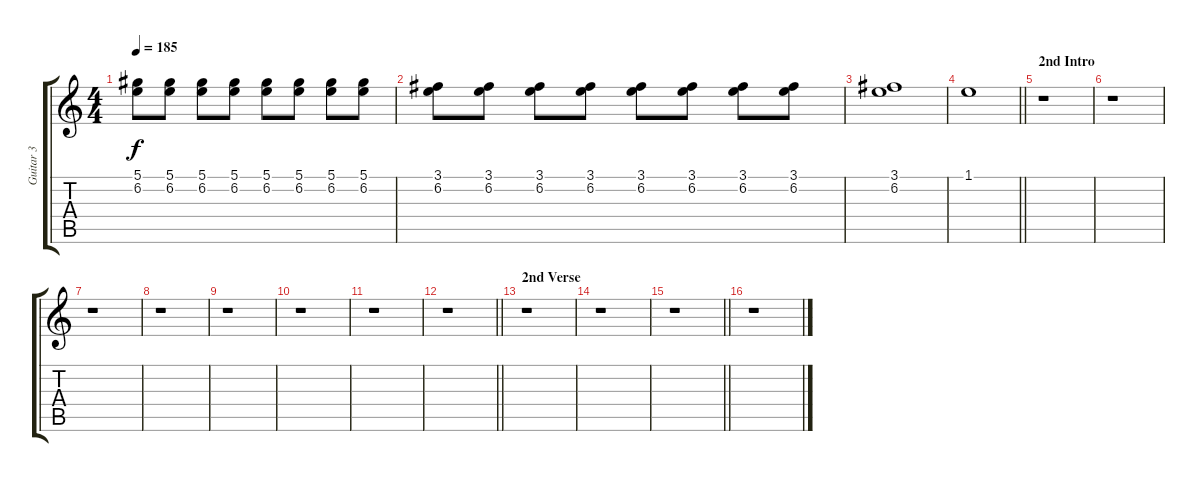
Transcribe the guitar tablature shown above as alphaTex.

\track ("Guitar 3" "Guitar 3") {instrument distortionguitar}
\staff {score tabs}
\tuning (Eb4 Bb3 Gb3 Db3 Ab2 Eb2) {hide}
\ts (4 4)
\tempo 185
\clef g2
\ks c
(5.1 6.2).8{dy f} (5.1 6.2).8 (5.1 6.2).8 (5.1 6.2).8 (5.1 6.2).8 (5.1 6.2).8 (5.1 6.2).8 (5.1 6.2).8 |
(3.1 6.2).8 (3.1 6.2).8 (3.1 6.2).8 (3.1 6.2).8 (3.1 6.2).8 (3.1 6.2).8 (3.1 6.2).8 (3.1 6.2).8 |
(3.1 6.2).1 |
\barLineRight lightlight
1.1.1 |
\section ("" "2nd Intro")
r.1 |
r.1 |
r.1 |
r.1 |
r.1 |
r.1 |
r.1 |
\barLineRight lightlight
r.1 |
\section ("" "2nd Verse")
r.1 |
r.1 |
\barLineRight lightlight
r.1 |
r.1
